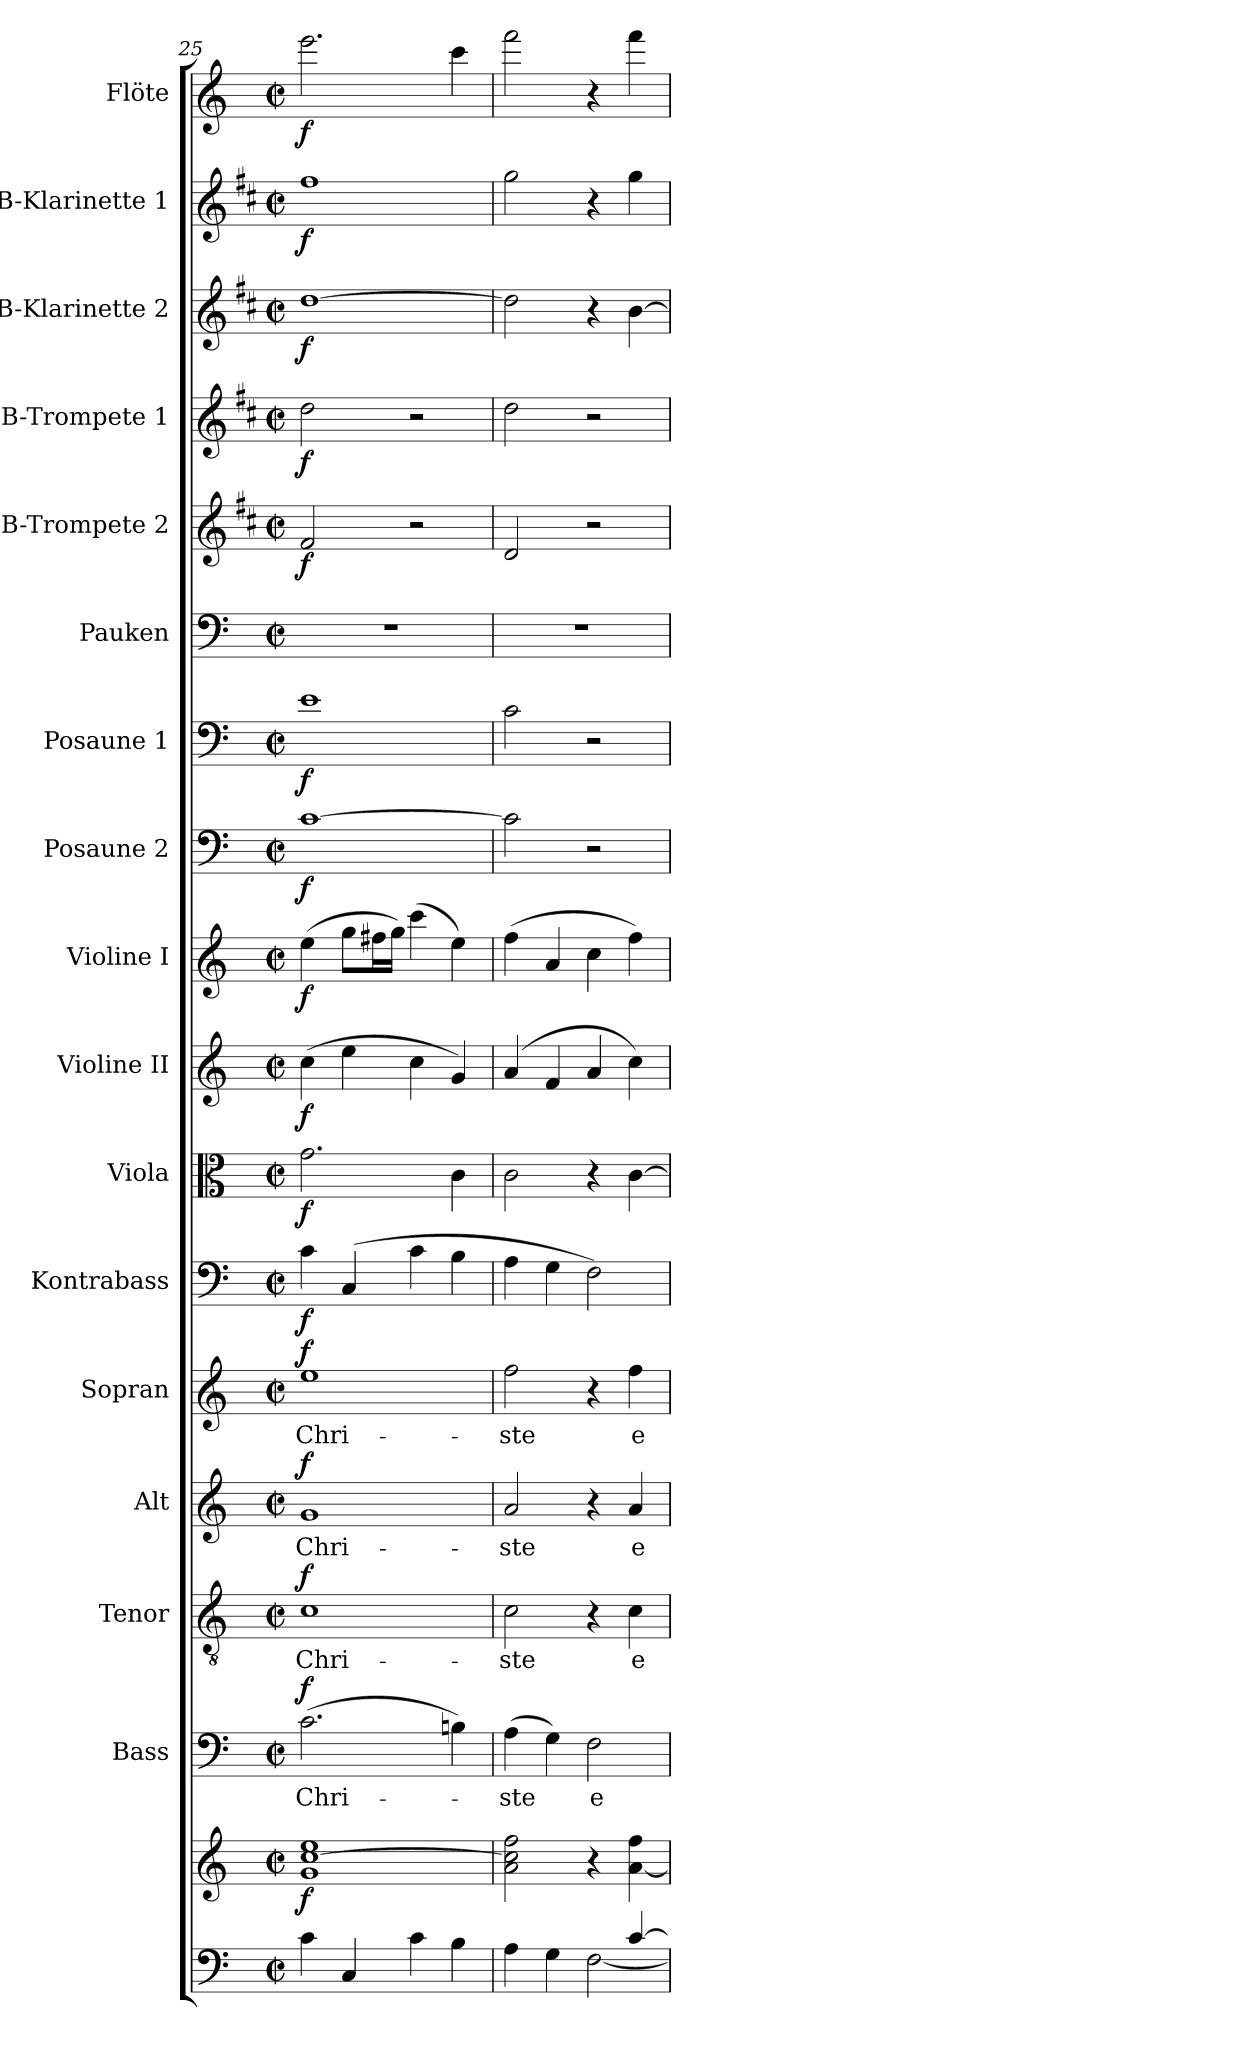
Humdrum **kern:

**kern	**kern	**dynam	**kern	**text	**dynam	**kern	**text	**dynam	**kern	**text	**dynam	**kern	**text	**dynam	**kern	**dynam	**kern	**dynam	**kern	**dynam	**kern	**dynam	**kern	**dynam	**kern	**dynam	**kern	**kern	**dynam	**kern	**dynam	**kern	**dynam	**kern	**dynam	**kern	**dynam
*part17	*part17	*part17	*part16	*part16	*part16	*part15	*part15	*part15	*part14	*part14	*part14	*part13	*part13	*part13	*part12	*part12	*part11	*part11	*part10	*part10	*part9	*part9	*part8	*part8	*part7	*part7	*part6	*part5	*part5	*part4	*part4	*part3	*part3	*part2	*part2	*part1	*part1
*staff18	*staff17	*staff17/18	*staff16	*staff16	*staff16	*staff15	*staff15	*staff15	*staff14	*staff14	*staff14	*staff13	*staff13	*staff13	*staff12	*staff12	*staff11	*staff11	*staff10	*staff10	*staff9	*staff9	*staff8	*staff8	*staff7	*staff7	*staff6	*staff5	*staff5	*staff4	*staff4	*staff3	*staff3	*staff2	*staff2	*staff1	*staff1
*	*	*	*I"Bass	*	*	*I"Tenor	*	*	*I"Alt	*	*	*I"Sopran	*	*	*I"Kontrabass	*	*I"Viola	*	*I"Violine II	*	*I"Violine I	*	*I"Posaune 2	*	*I"Posaune 1	*	*I"Pauken	*I"B-Trompete 2	*	*I"B-Trompete 1	*	*I"B-Klarinette 2	*	*I"B-Klarinette 1	*	*I"Flöte	*
*	*	*	*I'B.	*	*	*I'T.	*	*	*I'A.	*	*	*I'S.	*	*	*I'Kb.	*	*I'Vla.	*	*I'Vl. II	*	*I'Vl. I	*	*I'Pos. 2	*	*I'Pos. 1	*	*I'Pk.	*I'B Trp. 2	*	*I'B Trp. 1	*	*I'B Kl. 2	*	*I'B Kl. 1	*	*I'Fl.	*
*clefF4	*clefG2	*	*clefF4	*	*	*clefGv2	*	*	*clefG2	*	*	*clefG2	*	*	*clefF4	*	*clefC3	*	*clefG2	*	*clefG2	*	*clefF4	*	*clefF4	*	*clefF4	*clefG2	*	*clefG2	*	*clefG2	*	*clefG2	*	*clefG2	*
*	*	*	*	*	*	*	*	*	*	*	*	*	*	*	*ITrd7c12	*	*	*	*	*	*	*	*	*	*	*	*	*ITrd1c2	*	*ITrd1c2	*	*ITrd1c2	*	*ITrd1c2	*	*	*
*k[]	*k[]	*	*k[]	*	*	*k[]	*	*	*k[]	*	*	*k[]	*	*	*k[]	*	*k[]	*	*k[]	*	*k[]	*	*k[]	*	*k[]	*	*k[]	*k[]	*	*k[]	*	*k[]	*	*k[]	*	*k[]	*
*C:	*C:	*	*C:	*	*	*C:	*	*	*C:	*	*	*C:	*	*	*C:	*	*C:	*	*C:	*	*C:	*	*C:	*	*C:	*	*C:	*C:	*	*C:	*	*C:	*	*C:	*	*C:	*
*M2/2	*M2/2	*	*M2/2	*	*	*M2/2	*	*	*M2/2	*	*	*M2/2	*	*	*M2/2	*	*M2/2	*	*M2/2	*	*M2/2	*	*M2/2	*	*M2/2	*	*M2/2	*M2/2	*	*M2/2	*	*M2/2	*	*M2/2	*	*M2/2	*
*met(c|)	*met(c|)	*	*met(c|)	*	*	*met(c|)	*	*	*met(c|)	*	*	*met(c|)	*	*	*met(c|)	*	*met(c|)	*	*met(c|)	*	*met(c|)	*	*met(c|)	*	*met(c|)	*	*met(c|)	*met(c|)	*	*met(c|)	*	*met(c|)	*	*met(c|)	*	*met(c|)	*
=25	=25	=25	=25	=25	=25	=25	=25	=25	=25	=25	=25	=25	=25	=25	=25	=25	=25	=25	=25	=25	=25	=25	=25	=25	=25	=25	=25	=25	=25	=25	=25	=25	=25	=25	=25	=25	=25
!	!	!LO:DY:b	!	!LO:LY:b	!LO:DY:a	!	!LO:LY:b	!LO:DY:a	!	!LO:LY:b	!LO:DY:a	!	!LO:LY:b	!LO:DY:a	!	!LO:DY:b	!	!LO:DY:b	!	!LO:DY:b	!	!LO:DY:b	!	!LO:DY:b	!	!LO:DY:b	!	!	!LO:DY:b	!	!LO:DY:b	!	!LO:DY:b	!	!LO:DY:b	!	!LO:DY:b
4c\	1g [1cc 1ee	f	(>2.c\	Chri-	f	1c	Chri-	f	1g	Chri-	f	1ee	Chri-	f	4C\	f	2.g\	f	(>4cc\	f	(>4ee\	f	[1c	f	1e	f	1r	2e/	f	2cc\	f	[1cc	f	1ee	f	2.eee\	f
4C/	.	.	.	.	.	.	.	.	.	.	.	.	.	.	(4CC/	.	.	.	4ee\	.	8gg\L	.	.	.	.	.	.	.	.	.	.	.	.	.	.	.	.
.	.	.	.	.	.	.	.	.	.	.	.	.	.	.	.	.	.	.	.	.	16ff#X\L	.	.	.	.	.	.	.	.	.	.	.	.	.	.	.	.
.	.	.	.	.	.	.	.	.	.	.	.	.	.	.	.	.	.	.	.	.	16gg\JJ)	.	.	.	.	.	.	.	.	.	.	.	.	.	.	.	.
4c\	.	.	.	.	.	.	.	.	.	.	.	.	.	.	4C\	.	.	.	4cc\	.	(>4ccc\	.	.	.	.	.	.	2r	.	2r	.	.	.	.	.	.	.
4B\	.	.	4Bn\)	.	.	.	.	.	.	.	.	.	.	.	4BB\	.	4c\	.	4g/)	.	4ee\)	.	.	.	.	.	.	.	.	.	.	.	.	.	.	4ccc\	.
=26	=26	=26	=26	=26	=26	=26	=26	=26	=26	=26	=26	=26	=26	=26	=26	=26	=26	=26	=26	=26	=26	=26	=26	=26	=26	=26	=26	=26	=26	=26	=26	=26	=26	=26	=26	=26	=26
*^	*	*	*	*	*	*	*	*	*	*	*	*	*	*	*	*	*	*	*	*	*	*	*	*	*	*	*	*	*	*	*	*	*	*	*	*	*
!	!	!	!	!	!LO:LY:b	!	!	!LO:LY:b	!	!	!LO:LY:b	!	!	!LO:LY:b	!	!	!	!	!	!	!	!	!	!	!	!	!	!	!	!	!	!	!	!	!	!	!	!
2.ryy	4A\	2a\ 2cc\] 2ff\	.	(>4A\	-ste	.	2c\	-ste	.	2a/	-ste	.	2ff\	-ste	.	4AA\	.	2c\	.	(4a/	.	(>4ff\	.	2c\]	.	2c\	.	1r	2c/	.	2cc\	.	2cc\]	.	2ff\	.	2fff\	.
.	4G\	.	.	4G\)	.	.	.	.	.	.	.	.	.	.	.	4GG\	.	.	.	4f/	.	4a/	.	.	.	.	.	.	.	.	.	.	.	.	.	.	.	.
!	!	!	!	!	!LO:LY:b	!	!	!	!	!	!	!	!	!	!	!	!	!	!	!	!	!	!	!	!	!	!	!	!	!	!	!	!	!	!	!	!	!
.	[<2F\	4r	.	2F\	e-	.	4r	.	.	4r	.	.	4r	.	.	2FF\)	.	4r	.	4a/	.	4cc\	.	2r	.	2r	.	.	2r	.	2r	.	4r	.	4r	.	4r	.
!	!	!	!	!	!	!	!	!LO:LY:b	!	!	!LO:LY:b	!	!	!LO:LY:b	!	!	!	!	!	!	!	!	!	!	!	!	!	!	!	!	!	!	!	!	!	!	!	!
[>4c/	.	[<4a\ 4ff\	.	.	.	.	4c\	e-	.	4a/	e-	.	4ff\	e-	.	.	.	[4c\	.	4cc\)	.	4ff\)	.	.	.	.	.	.	.	.	.	.	[4a\	.	4ff\	.	4fff\	.
*v	*v	*	*	*	*	*	*	*	*	*	*	*	*	*	*	*	*	*	*	*	*	*	*	*	*	*	*	*	*	*	*	*	*	*	*	*	*	*
=	=	=	=	=	=	=	=	=	=	=	=	=	=	=	=	=	=	=	=	=	=	=	=	=	=	=	=	=	=	=	=	=	=	=	=	=	=
*-	*-	*-	*-	*-	*-	*-	*-	*-	*-	*-	*-	*-	*-	*-	*-	*-	*-	*-	*-	*-	*-	*-	*-	*-	*-	*-	*-	*-	*-	*-	*-	*-	*-	*-	*-	*-	*-
